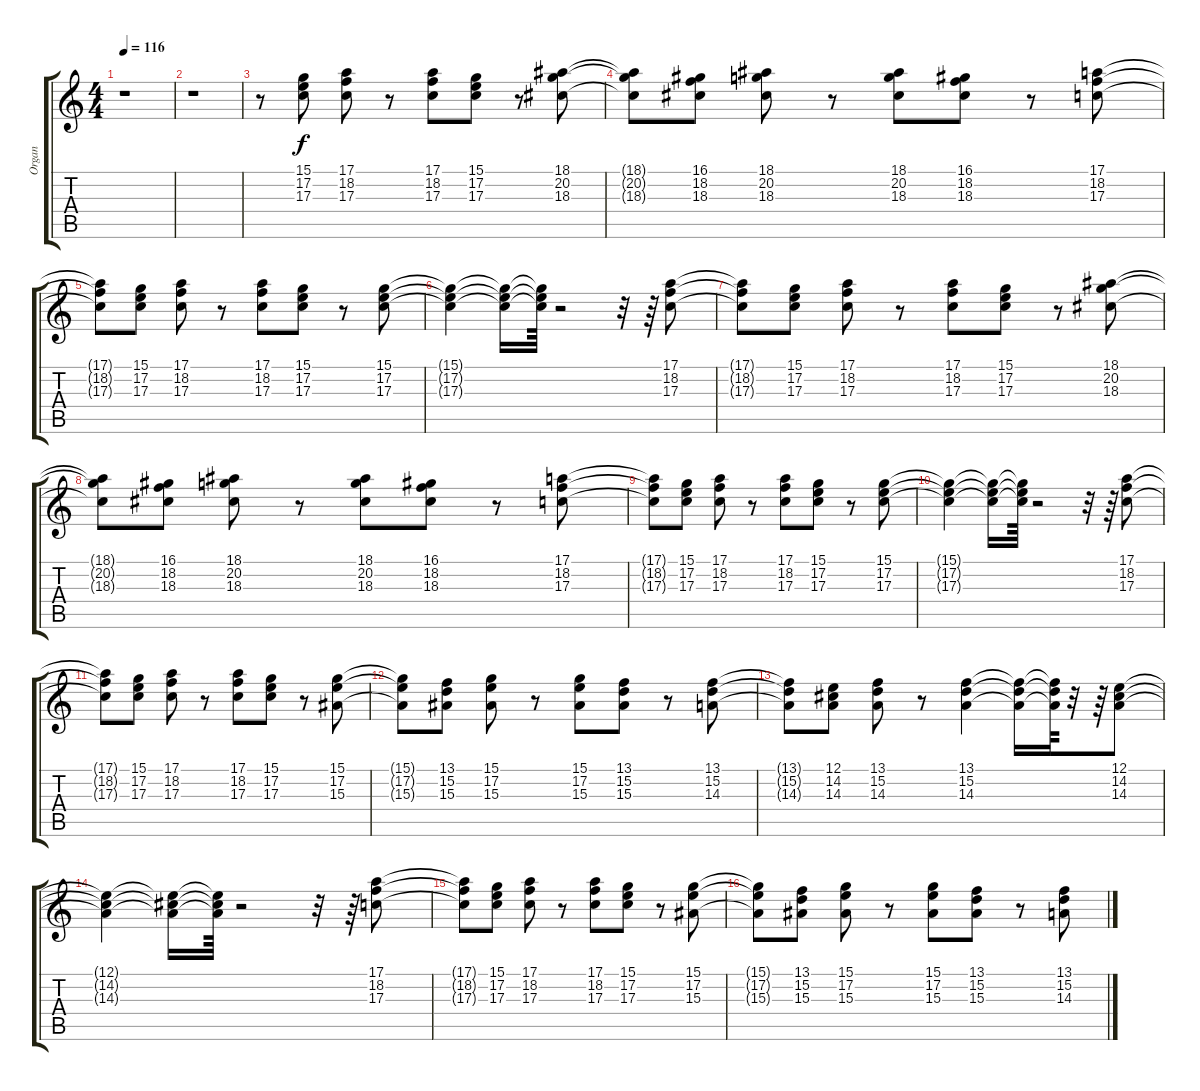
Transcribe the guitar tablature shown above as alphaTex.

\track ("Organ" "Organ") {instrument churchorgan}
\staff {score tabs}
\tuning (E4 B3 G3 D3 A2 E2) {hide}
\ts (4 4)
\tempo 116
\clef g2
\ks c
r.1{dy f} |
r.1 |
r.8 (15.1 17.2 17.3).8 (17.1 18.2 17.3).8 r.8 (17.1 18.2 17.3).8 (15.1 17.2 17.3).8 r.8 (18.1 20.2 18.3).8 |
(18.1{t} 20.2{t} 18.3{t}).8 (16.1 18.2 18.3).8 (18.1 20.2 18.3).8 r.8 (18.1 20.2 18.3).8 (16.1 18.2 18.3).8 r.8 (17.1 18.2 17.3).8 |
(17.1{t} 18.2{t} 17.3{t}).8 (15.1 17.2 17.3).8 (17.1 18.2 17.3).8 r.8 (17.1 18.2 17.3).8 (15.1 17.2 17.3).8 r.8 (15.1 17.2 17.3).8 |
(15.1{t} 17.2{t} 17.3{t}).4 (15.1{t} 17.2{t} 17.3{t}).16 (15.1{t} 17.2{t} 17.3{t}).64 r.2 r.32 r.64 (17.1 18.2 17.3).8 |
(17.1{t} 18.2{t} 17.3{t}).8 (15.1 17.2 17.3).8 (17.1 18.2 17.3).8 r.8 (17.1 18.2 17.3).8 (15.1 17.2 17.3).8 r.8 (18.1 20.2 18.3).8 |
(18.1{t} 20.2{t} 18.3{t}).8 (16.1 18.2 18.3).8 (18.1 20.2 18.3).8 r.8 (18.1 20.2 18.3).8 (16.1 18.2 18.3).8 r.8 (17.1 18.2 17.3).8 |
(17.1{t} 18.2{t} 17.3{t}).8 (15.1 17.2 17.3).8 (17.1 18.2 17.3).8 r.8 (17.1 18.2 17.3).8 (15.1 17.2 17.3).8 r.8 (15.1 17.2 17.3).8 |
(15.1{t} 17.2{t} 17.3{t}).4 (15.1{t} 17.2{t} 17.3{t}).16 (15.1{t} 17.2{t} 17.3{t}).64 r.2 r.32 r.64 (17.1 18.2 17.3).8 |
(17.1{t} 18.2{t} 17.3{t}).8 (15.1 17.2 17.3).8 (17.1 18.2 17.3).8 r.8 (17.1 18.2 17.3).8 (15.1 17.2 17.3).8 r.8 (15.1 17.2 15.3).8 |
(15.1{t} 17.2{t} 15.3{t}).8 (13.1 15.2 15.3).8 (15.1 17.2 15.3).8 r.8 (15.1 17.2 15.3).8 (13.1 15.2 15.3).8 r.8 (13.1 15.2 14.3).8 |
(13.1{t} 15.2{t} 14.3{t}).8 (12.1 14.2 14.3).8 (13.1 15.2 14.3).8 r.8 (13.1 15.2 14.3).4 (13.1{t} 15.2{t} 14.3{t}).16 (13.1{t} 15.2{t} 14.3{t}).64 r.32 r.64 (12.1 14.2 14.3).8 |
(12.1{t} 14.2{t} 14.3{t}).4 (12.1{t} 14.2{t} 14.3{t}).16 (12.1{t} 14.2{t} 14.3{t}).64 r.2 r.32 r.64 (17.1 18.2 17.3).8 |
(17.1{t} 18.2{t} 17.3{t}).8 (15.1 17.2 17.3).8 (17.1 18.2 17.3).8 r.8 (17.1 18.2 17.3).8 (15.1 17.2 17.3).8 r.8 (15.1 17.2 15.3).8 |
(15.1{t} 17.2{t} 15.3{t}).8 (13.1 15.2 15.3).8 (15.1 17.2 15.3).8 r.8 (15.1 17.2 15.3).8 (13.1 15.2 15.3).8 r.8 (13.1 15.2 14.3).8
